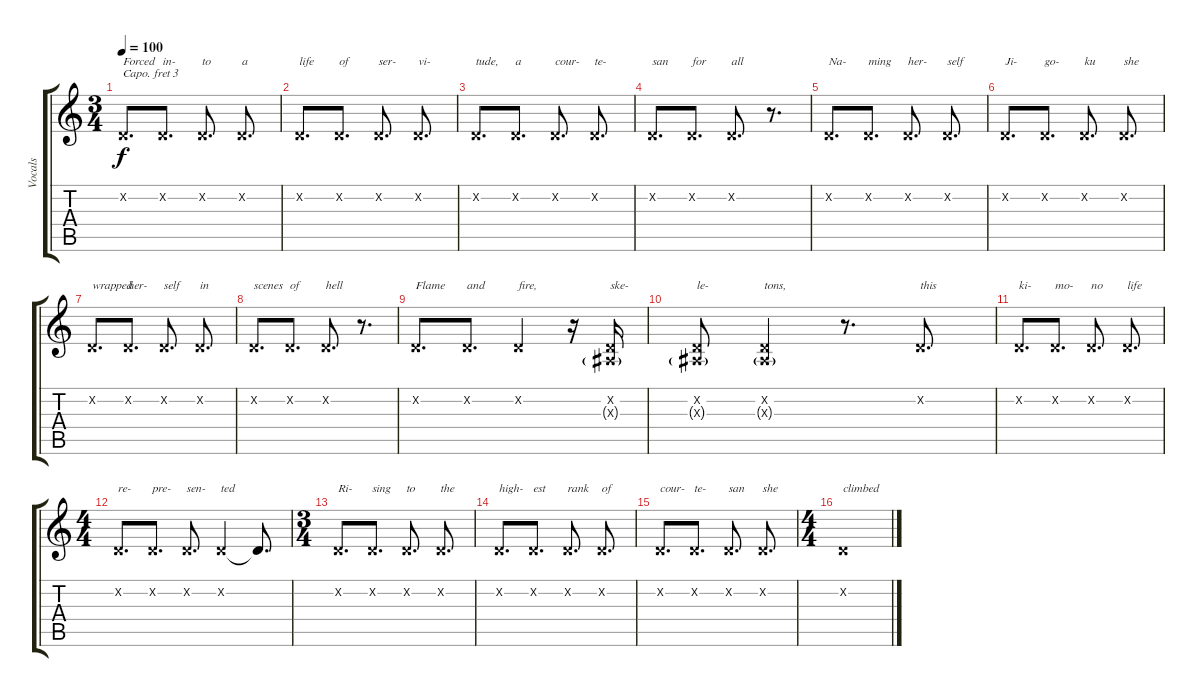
\track ("Vocals" "Vocals") {instrument lead6voice}
\staff {score tabs}
\capo 3
\tuning (E4 B3 G3 D3 A2 E2) {hide}
\ts (3 4)
\tempo 100
\clef g2
\ks c
0.2{x}.8{d txt "Forced" dy f} 0.2{x}.8{d txt "in-"} 0.2{x}.8{d txt "to"} 0.2{x}.8{d txt "a"} |
0.2{x}.8{d txt "life"} 0.2{x}.8{d txt "of"} 0.2{x}.8{d txt "ser-"} 0.2{x}.8{d txt "vi-"} |
0.2{x}.8{d txt "tude,"} 0.2{x}.8{d txt "a"} 0.2{x}.8{d txt "cour-"} 0.2{x}.8{d txt "te-"} |
0.2{x}.8{d txt "san"} 0.2{x}.8{d txt "for"} 0.2{x}.8{d txt "all"} r.8{d} |
0.2{x}.8{d txt "Na-"} 0.2{x}.8{d txt "ming"} 0.2{x}.8{d txt "her-"} 0.2{x}.8{d txt "self"} |
0.2{x}.8{d txt "Ji-"} 0.2{x}.8{d txt "go-"} 0.2{x}.8{d txt "ku"} 0.2{x}.8{d txt "she"} |
0.2{x}.8{d txt "wrapped"} 0.2{x}.8{d txt "her-"} 0.2{x}.8{d txt "self"} 0.2{x}.8{d txt "in"} |
0.2{x}.8{d txt "scenes"} 0.2{x}.8{d txt "of"} 0.2{x}.8{d txt "hell"} r.8{d} |
0.2{x}.8{d txt "Flame"} 0.2{x}.8{d txt "and"} 0.2{x}.4{txt "fire,"} r.16 (0.2{x} 0.3{g x}).16{txt "ske-"} |
(0.2{x} 0.3{g x}).8{txt "le-"} (0.2{x} 0.3{g x}).4{txt "tons,"} r.8{d} 0.2{x}.8{d txt "this"} |
0.2{x}.8{d txt "ki-"} 0.2{x}.8{d txt "mo-"} 0.2{x}.8{d txt "no"} 0.2{x}.8{d txt "life"} |
\ts (4 4)
0.2{x}.8{d txt "re-"} 0.2{x}.8{d txt "pre-"} 0.2{x}.8{d txt "sen-"} 0.2{x}.4{txt "ted"} 0.2{t}.8{d} |
\ts (3 4)
0.2{x}.8{d txt "Ri-"} 0.2{x}.8{d txt "sing"} 0.2{x}.8{d txt "to"} 0.2{x}.8{d txt "the"} |
0.2{x}.8{d txt "high-"} 0.2{x}.8{d txt "est"} 0.2{x}.8{d txt "rank"} 0.2{x}.8{d txt "of"} |
0.2{x}.8{d txt "cour-"} 0.2{x}.8{d txt "te-"} 0.2{x}.8{d txt "san"} 0.2{x}.8{d txt "she"} |
\ts (4 4)
0.2{x}.1{txt "climbed"}
